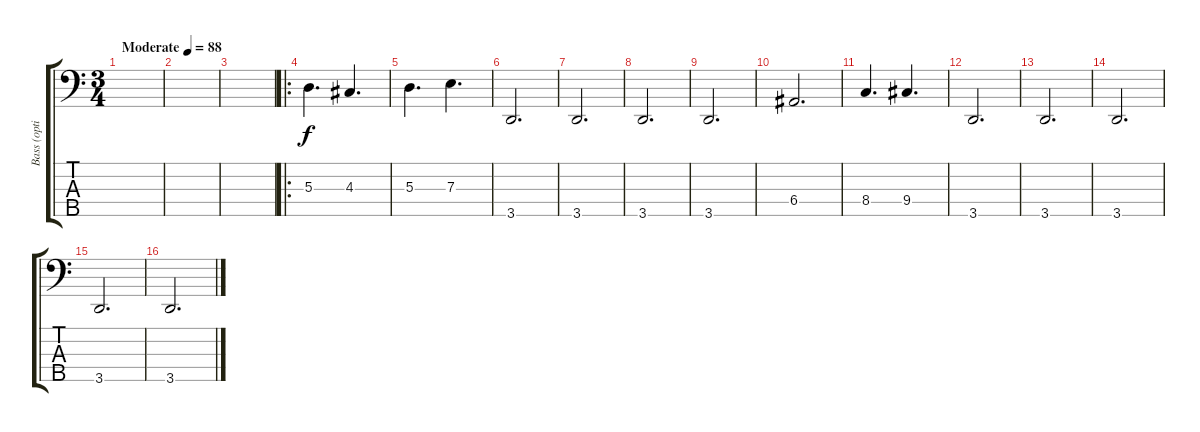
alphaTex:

\track ("Bass (optionnal)" "Bass (opti") {instrument electricbassfinger}
\staff {score tabs}
\tuning (G2 D2 A1 E1 B0) {hide}
\ts (3 4)
\tempo (88 "Moderate")
\clef f4
\ks c
|
|
|
\ro
5.3.4{d} 4.3.4{d} |
5.3.4{d} 7.3.4{d} |
3.5.2{d} |
3.5.2{d} |
3.5.2{d} |
3.5.2{d} |
6.4.2{d} |
8.4.4{d} 9.4.4{d} |
3.5.2{d} |
3.5.2{d} |
3.5.2{d} |
3.5.2{d} |
3.5.2{d}
